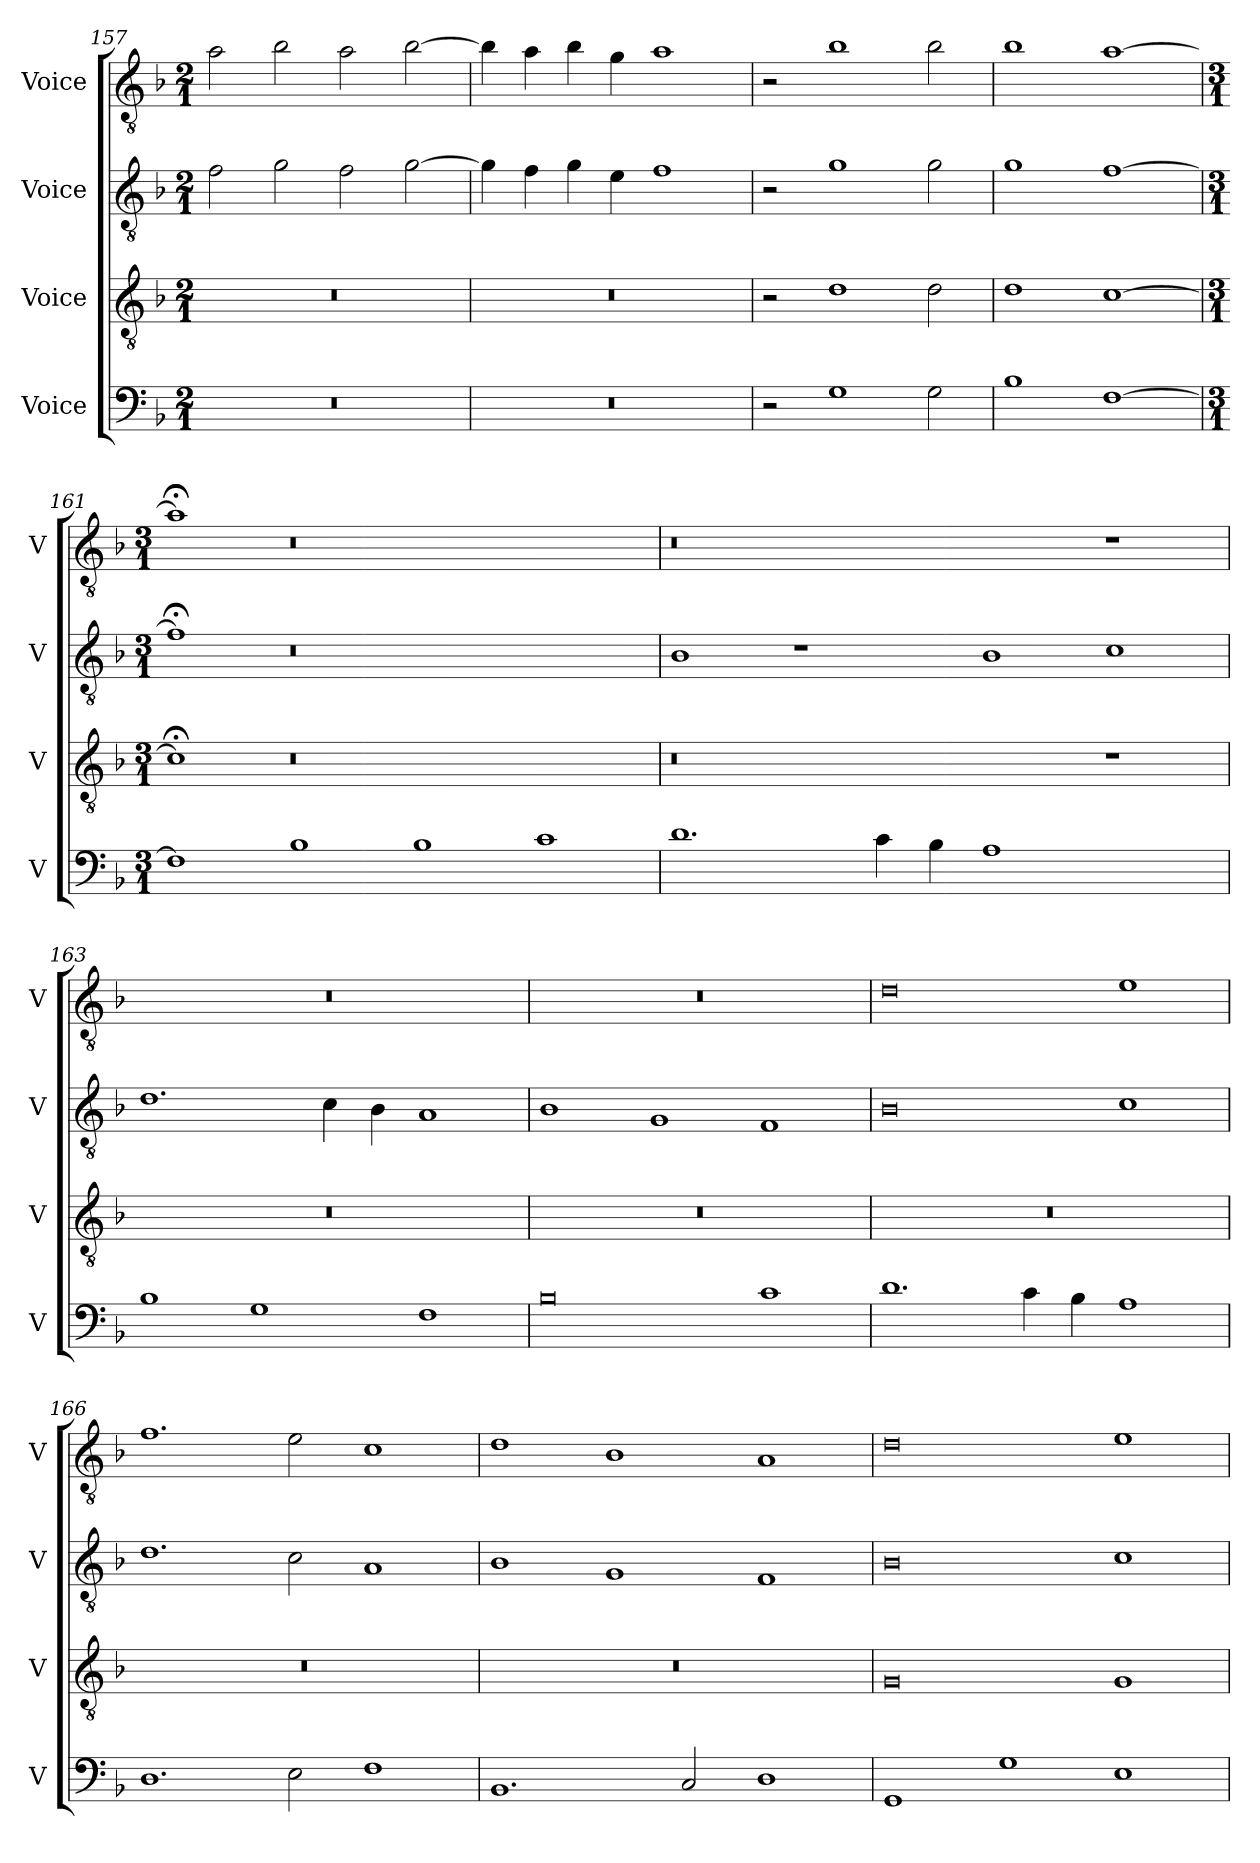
**kern	**kern	**kern	**kern
*part4	*part3	*part2	*part1
*staff4	*staff3	*staff2	*staff1
*I"Voice	*I"Voice	*I"Voice	*I"Voice
*I'V	*I'V	*I'V	*I'V
*clefF4	*clefGv2	*clefGv2	*clefGv2
*k[b-]	*k[b-]	*k[b-]	*k[b-]
*M2/1	*M2/1	*M2/1	*M2/1
=157	=157	=157	=157
0r	0r	2f\	2a\
.	.	2g\	2b-\
.	.	2f\	2a\
.	.	[2g\	[2b-\
!!LO:LB:g=z
=158	=158	=158	=158
0r	0r	4g\]	4b-\]
.	.	4f\	4a\
.	.	4g\	4b-\
.	.	4e\	4g\
.	.	1f	1a
=159	=159	=159	=159
2r	2r	2r	2r
1G	1d	1g	1b-
2G\	2d\	2g\	2b-\
=160	=160	=160	=160
1B-	1d	1g	1b-
[1F	[1c	[1f	[1a
!!LO:LB:g=z
=161	=161	=161	=161
*M3/1	*M3/1	*M3/1	*M3/1
1F]	1c;]	1f;]	1a;]
1B-	0r	0r	0r
1B-	.	.	.
1c	1ryy	1ryy	1ryy
=162	=162	=162	=162
1.d	0.r	1B-	0.r
.	.	1r	.
4c\	.	.	.
4B-\	.	.	.
1A	.	1B-	.
1ryy	1r	1c	1r
=163	=163	=163	=163
1B-	0.r	1.d	0.r
1G	.	.	.
.	.	4c\	.
.	.	4B-\	.
1F	.	1A	.
!!LO:PB:g=z
=164	=164	=164	=164
0B-	0.r	1B-	0.r
.	.	1G	.
1c	.	1F	.
=165	=165	=165	=165
1.d	0.r	0B-	0d
4c\	.	.	.
4B-\	.	.	.
1A	.	1c	1e
=166	=166	=166	=166
1.D	0.r	1.d	1.f
2E\	.	2c\	2e\
1F	.	1A	1c
!!LO:LB:g=z
=167	=167	=167	=167
1.BB-	0.r	1B-	1d
.	.	1G	1B-
2C/	.	.	.
1D	.	1F	1A
=168	=168	=168	=168
1GG	0G	0B-	0d
1G	.	.	.
1E	1G	1c	1e
=	=	=	=
*-	*-	*-	*-
